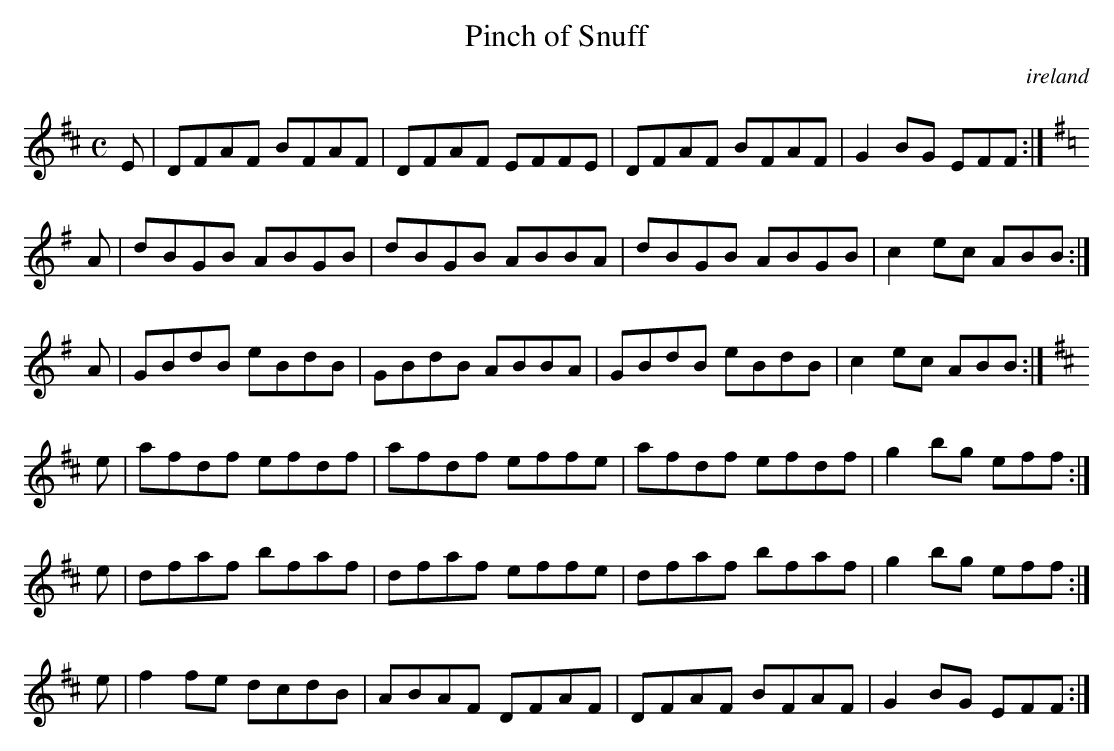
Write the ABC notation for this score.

X:1
T:Pinch of Snuff
O:ireland
M:C
L:1/8
K:D Major
E|DFAF BFAF|DFAF EFFE|DFAF BFAF|G2BG EFF:|!
K:G Major
A|dBGB ABGB|dBGB ABBA|dBGB ABGB|c2ec ABB:|!
A|GBdB eBdB|GBdB ABBA|GBdB eBdB|c2ec ABB:|!
K:D Major
e|afdf efdf|afdf effe|afdf efdf|g2bg eff:|!
e|dfaf bfaf|dfaf effe|dfaf bfaf|g2bg eff:|!
e|f2fe dcdB|ABAF DFAF|DFAF BFAF|G2BG EFF:|!
